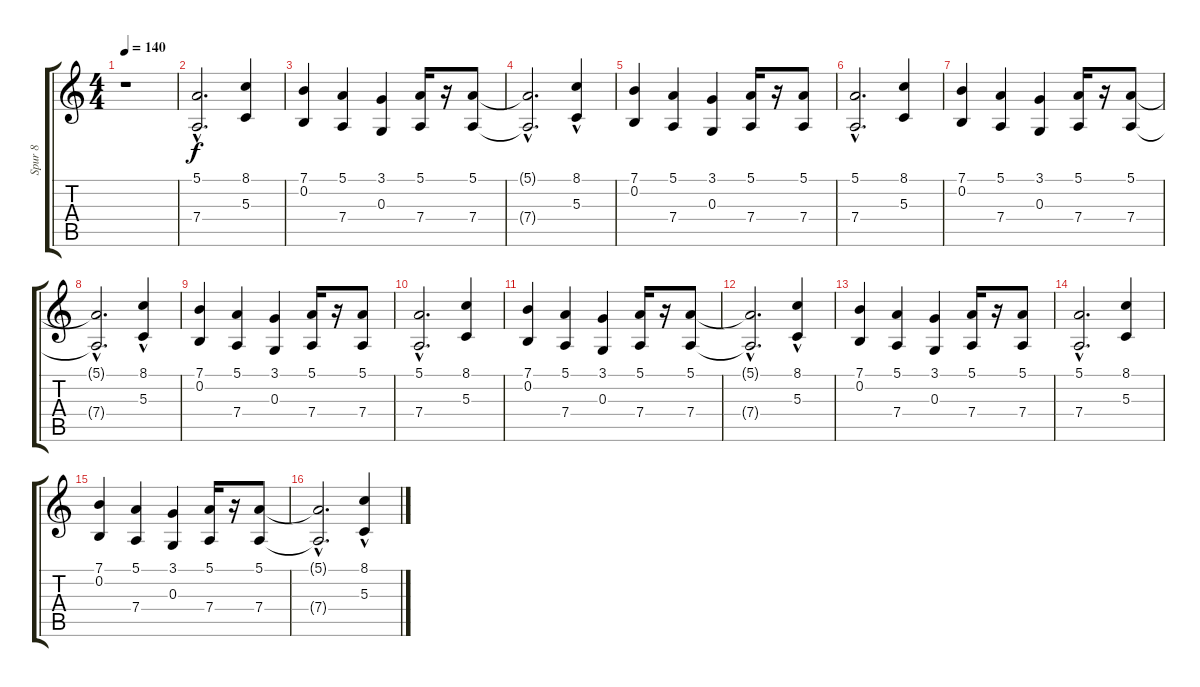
\track ("Spur 8" "Spur 8") {instrument voiceoohs}
\staff {score tabs}
\tuning (E4 B3 G3 D3 A2 E2) {hide}
\ts (4 4)
\tempo 140
\clef g2
\ks c
r.1{dy f} |
(5.1{hac} 7.4{hac}).2{d} (8.1 5.3).4 |
(7.1 0.2).4 (5.1 7.4).4 (3.1 0.3).4 (5.1 7.4).16 r.16 (5.1 7.4).8 |
(5.1{hac t} 7.4{hac t}).2{d} (8.1 5.3{hac}).4 |
(7.1 0.2).4 (5.1 7.4).4 (3.1 0.3).4 (5.1 7.4).16 r.16 (5.1 7.4).8 |
(5.1{hac} 7.4{hac}).2{d} (8.1 5.3).4 |
(7.1 0.2).4 (5.1 7.4).4 (3.1 0.3).4 (5.1 7.4).16 r.16 (5.1 7.4).8 |
(5.1{hac t} 7.4{hac t}).2{d} (8.1 5.3{hac}).4 |
(7.1 0.2).4 (5.1 7.4).4 (3.1 0.3).4 (5.1 7.4).16 r.16 (5.1 7.4).8 |
(5.1{hac} 7.4{hac}).2{d} (8.1 5.3).4 |
(7.1 0.2).4 (5.1 7.4).4 (3.1 0.3).4 (5.1 7.4).16 r.16 (5.1 7.4).8 |
(5.1{hac t} 7.4{hac t}).2{d} (8.1 5.3{hac}).4 |
(7.1 0.2).4 (5.1 7.4).4 (3.1 0.3).4 (5.1 7.4).16 r.16 (5.1 7.4).8 |
(5.1{hac} 7.4{hac}).2{d} (8.1 5.3).4 |
(7.1 0.2).4 (5.1 7.4).4 (3.1 0.3).4 (5.1 7.4).16 r.16 (5.1 7.4).8 |
(5.1{hac t} 7.4{hac t}).2{d} (8.1 5.3{hac}).4
